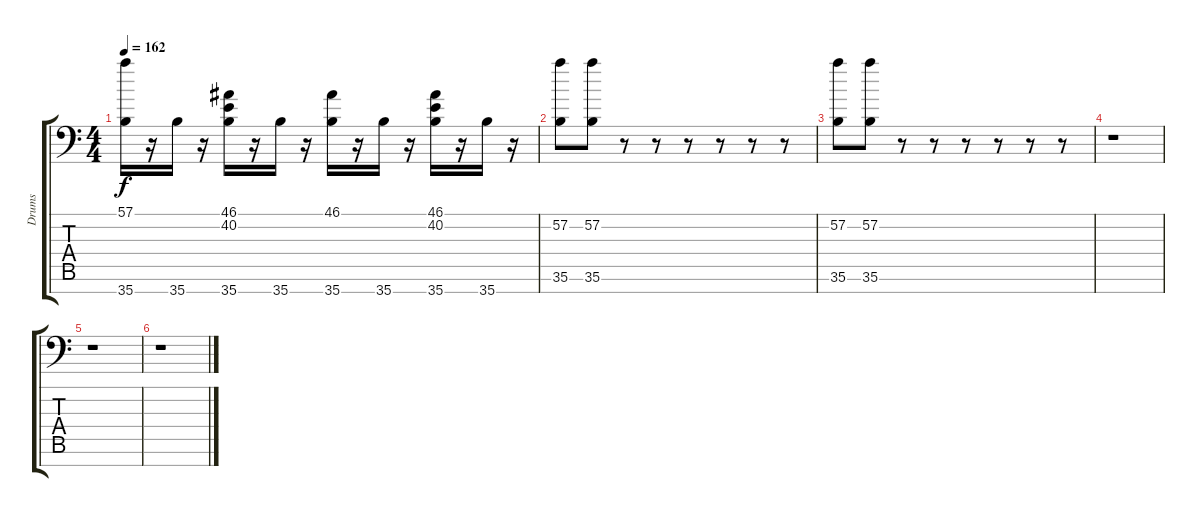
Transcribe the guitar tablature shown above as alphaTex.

\track ("Drums" "Drums") {instrument acousticgrandpiano}
\staff {score tabs}
\tuning (C-1 C-1 C-1 C-1 C-1 C-1 C-1) {hide}
\ts (4 4)
\tempo 162
\clef f4
\ks c
(57.1 35.7).16{dy f} r.16 35.7.16 r.16 (46.1 40.2 35.7).16 r.16 35.7.16 r.16 (46.1 35.7).16 r.16 35.7.16 r.16 (46.1 40.2 35.7).16 r.16 35.7.16 r.16 |
(57.2 35.6).8 (57.2 35.6).8 r.8 r.8 r.8 r.8 r.8 r.8 |
(57.2 35.6).8 (57.2 35.6).8 r.8 r.8 r.8 r.8 r.8 r.8 |
r.1 |
r.1 |
r.1
